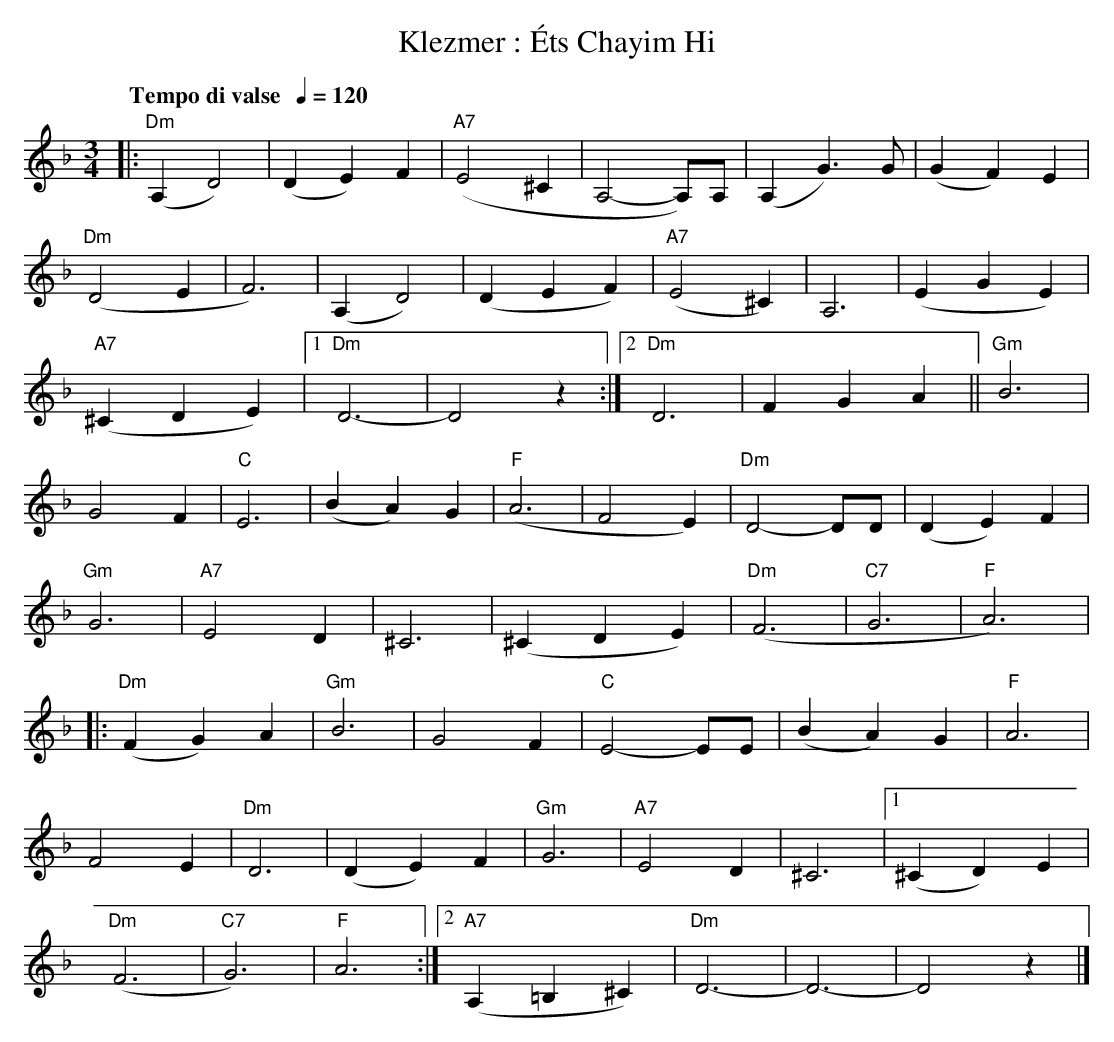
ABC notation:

X:1
T:Klezmer : Éts Chayim Hi
M:3/4
L:1/4
Q:"Tempo di valse  " 1/4=120
K:Dm
|: "Dm"(A, D2 ) | (D E) F | "A7"(E2 ^C | A,2- A,/2)A,/2 | (A, G)>G | (G F) E |
"Dm"(D2 E | F3) | (A, D2) | (D E F) | "A7"(E2 ^C) | A,3 | (E G E) |
"A7"(^C D E) |1 "Dm"D3- | D2 z :|2 "Dm"D3 | F G A || "Gm"B3 |
G2 F | "C"E3 | (B A) G | "F"(A3 | F2 E) | "Dm"D2- D/2D/2 | (D E) F |
"Gm"G3 | "A7"E2 D | ^C3 | (^C D E) | "Dm"(F3 | "C7"G3 | "F"A3) |:
"Dm"(F G) A | "Gm"B3 | G2 F | "C"E2- E/2E/2 | (B A) G | "F"A3 |
F2 E | "Dm"D3 | (D E) F | "Gm"G3 | "A7"E2 D | ^C3 |1 (^C D) E |
"Dm"(F3 | "C7"G3) | "F"A3 :|2 "A7"(A, =B, ^C) | "Dm"D3- | D3- | D2 z |]
